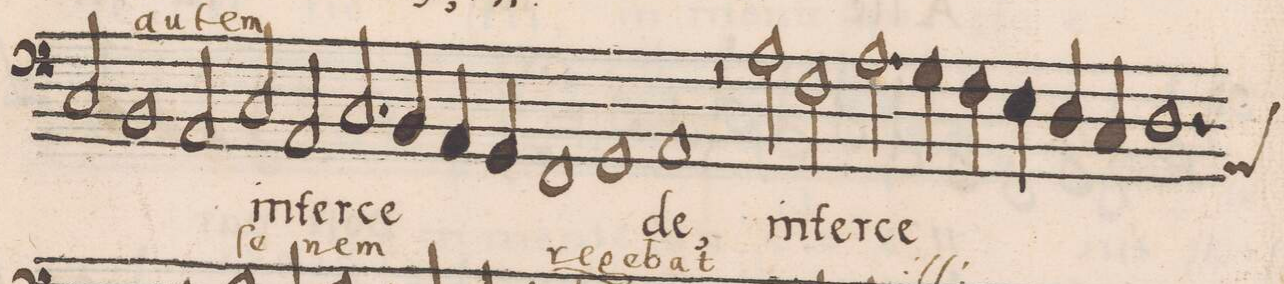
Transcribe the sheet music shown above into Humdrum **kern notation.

**kern	**text	**text
*I"BASSVS	*	*
*clefF4	*	*
*k[]	*	*
*met(C|)	*	*
*M2/1	*	*
2C/	.	.
1BB	-ni-	.
=32-	=32-	=32-
2AA/	-trix	.
*	*Xij	*
2C/	in-	ſe-
2AA/	-ter-	.
2.C/	-ce-	-nem
=33-	=33-	=33-
4BB/	.	.
4AA/	.	.
4GG/	.	.
1FF	.	re-
=34-	=34-	=34-
1GG	.	-ge-
1AA	-de,	-bat
=35-	=35-	=35-
*	*	*ij
2r	.	.
2A\	in-	re-
2F\	-ter-	.
2.A\	-ce-	-ge-
=36-	=36-	=36-
4G\	.	.
4F\	.	.
4E\	.	.
4D/	.	.
4C/	.	.
*custos:AA	*	*
1.D\	.	.
=37-	=37-	=37-
*-	*-	*-
